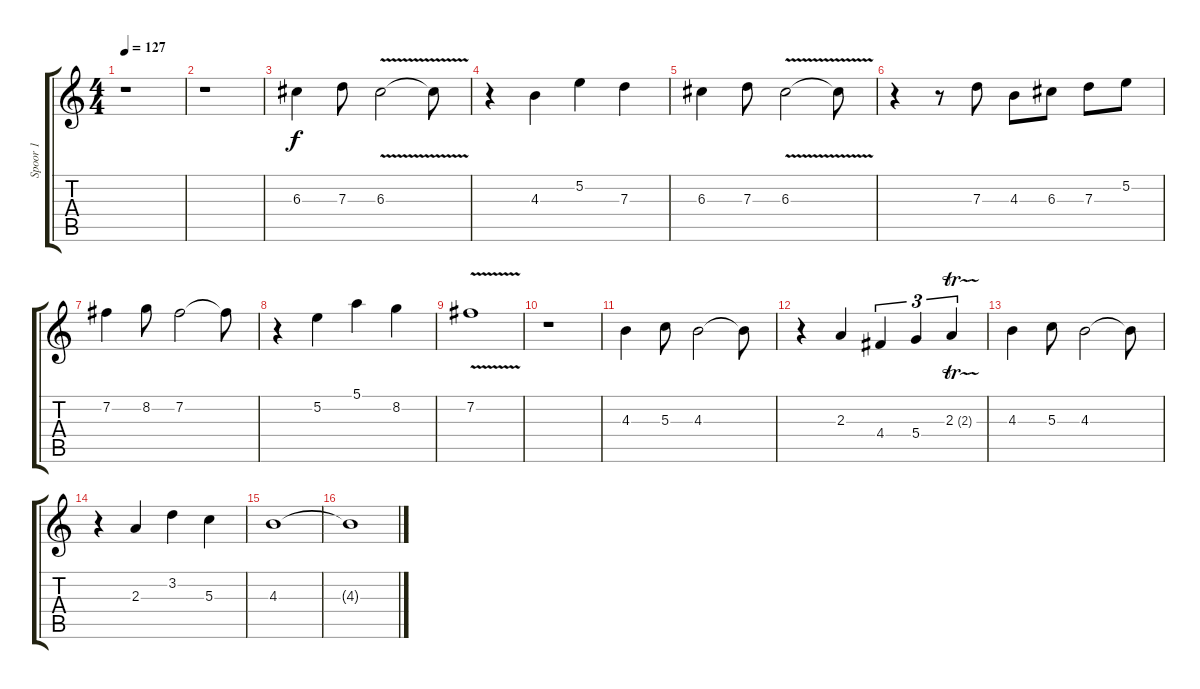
\track ("Spoor 1" "Spoor 1") {instrument electricguitarjazz}
\staff {score tabs}
\tuning (E4 B3 G3 D3 A2 E2) {hide}
\ts (4 4)
\tempo 127
\clef g2
\ks c
r.1{dy f instrument electricguitarjazz} |
r.1 |
6.3.4 7.3.8 6.3{v}.2 6.3{t}.8 |
r.4 4.3.4 5.2.4 7.3.4 |
6.3.4 7.3.8 6.3{v}.2 6.3{t}.8 |
r.4 r.8 7.3.8 4.3.8 6.3.8 7.3.8 5.2.8 |
7.2.4 8.2.8 7.2.2 7.2{t}.8 |
r.4 5.2.4 5.1.4 8.2.4 |
7.2{v}.1 |
r.1 |
4.3.4 5.3.8 4.3.2 4.3{t}.8 |
r.4 2.3.4 4.4.4{tu (3 2)} 5.4.4{tu (3 2)} 2.3{tr (2 32)}.4{tu (3 2)} |
4.3.4 5.3.8 4.3.2 4.3{t}.8 |
r.4 2.3.4 3.2.4 5.3.4 |
4.3.1 |
4.3{t}.1
